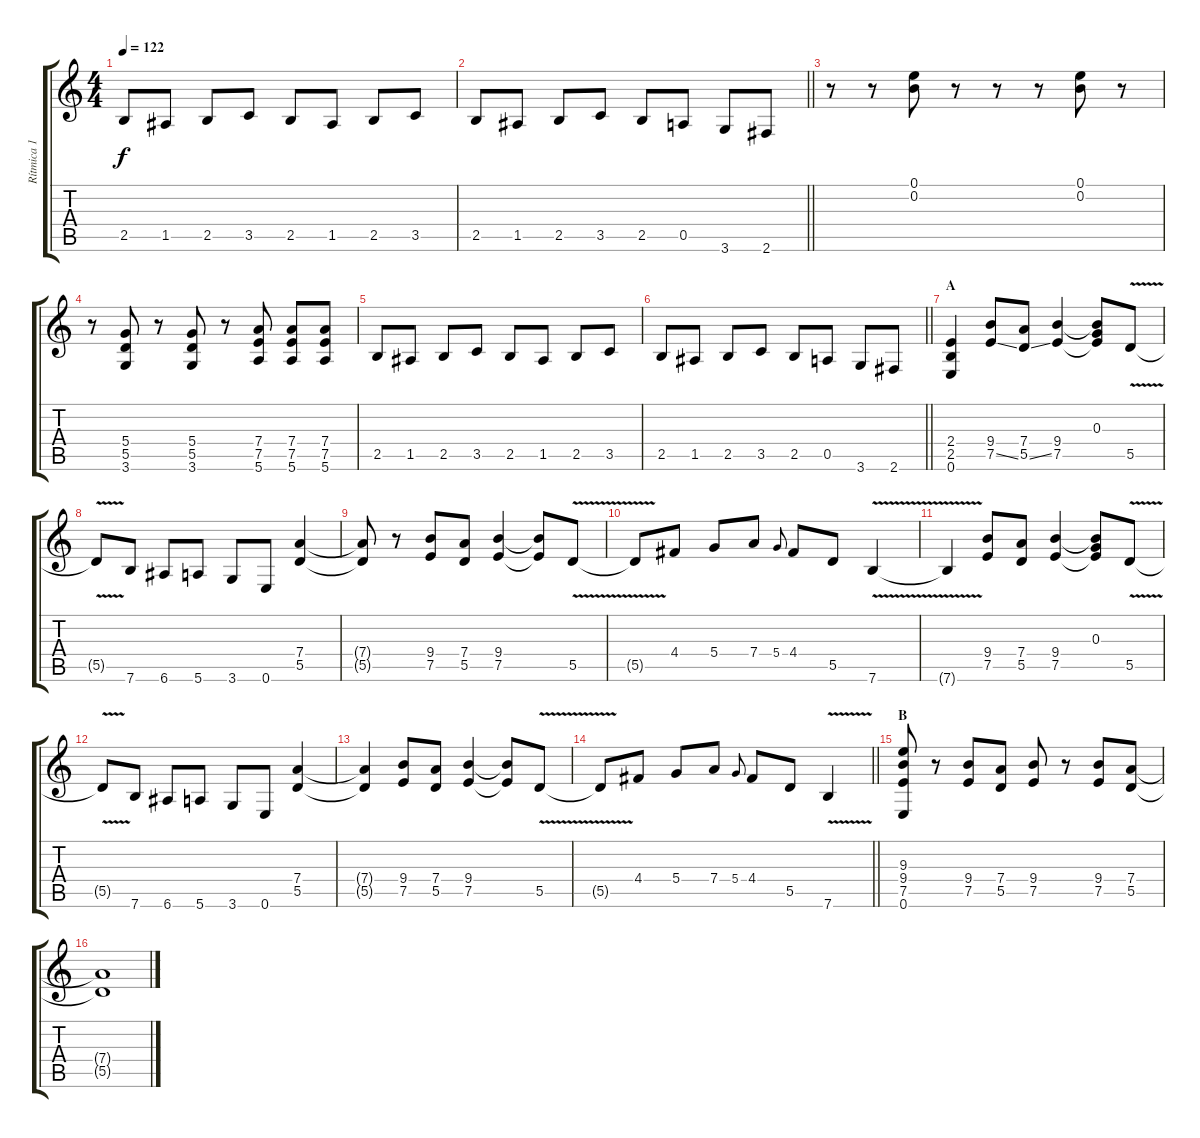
\track ("Rítmica 1" "Rítmica 1") {instrument distortionguitar}
\staff {score tabs}
\tuning (E4 B3 G3 D3 A2 E2) {hide}
\ts (4 4)
\tempo 122
\clef g2
\ks c
2.5.8{dy f} 1.5.8 2.5.8 3.5.8 2.5.8 1.5.8 2.5.8 3.5.8 |
\barLineRight lightlight
2.5.8 1.5.8 2.5.8 3.5.8 2.5.8 0.5.8 3.6.8 2.6.8 |
r.8 r.8 (0.1 0.2).8 r.8 r.8 r.8 (0.1 0.2).8 r.8 |
r.8 (5.4 5.5 3.6).8 r.8 (5.4 5.5 3.6).8 r.8 (7.4 7.5 5.6).8 (7.4 7.5 5.6).8 (7.4 7.5 5.6).8 |
2.5.8 1.5.8 2.5.8 3.5.8 2.5.8 1.5.8 2.5.8 3.5.8 |
\barLineRight lightlight
2.5.8 1.5.8 2.5.8 3.5.8 2.5.8 0.5.8 3.6.8 2.6.8 |
\section ("" "A")
(2.4 2.5 0.6).4 (9.4 7.5{ss}).8 (7.4 5.5{ss}).8 (9.4 7.5).4 (0.3 9.4{t} 7.5{t}).8 5.5{v}.8 |
5.5{t}.8 7.6.8 6.6.8 5.6.8 3.6.8 0.6.8 (7.4 5.5).4 |
(7.4{t} 5.5{t}).8 r.8 (9.4 7.5).8 (7.4 5.5).8 (9.4 7.5).4 (9.4{t} 7.5{t}).8 5.5{v}.8 |
5.5{t}.8 4.4.8 5.4.8 7.4.8 5.4.8{gr onbeat} 4.4.8 5.5.8 7.6{v}.4 |
7.6{t}.4 (9.4 7.5).8 (7.4 5.5).8 (9.4 7.5).4 (0.3 9.4{t} 7.5{t}).8 5.5{v}.8 |
5.5{t}.8 7.6.8 6.6.8 5.6.8 3.6.8 0.6.8 (7.4 5.5).4 |
(7.4{t} 5.5{t}).4 (9.4 7.5).8 (7.4 5.5).8 (9.4 7.5).4 (9.4{t} 7.5{t}).8 5.5{v}.8 |
\barLineRight lightlight
5.5{t}.8 4.4.8 5.4.8 7.4.8 5.4.8{gr onbeat} 4.4.8 5.5.8 7.6{v}.4 |
\section ("" "B")
(9.3 9.4 7.5 0.6).8 r.8 (9.4 7.5).8 (7.4 5.5).8 (9.4 7.5).8 r.8 (9.4 7.5).8 (7.4 5.5).8 |
(7.4{t} 5.5{t}).1
